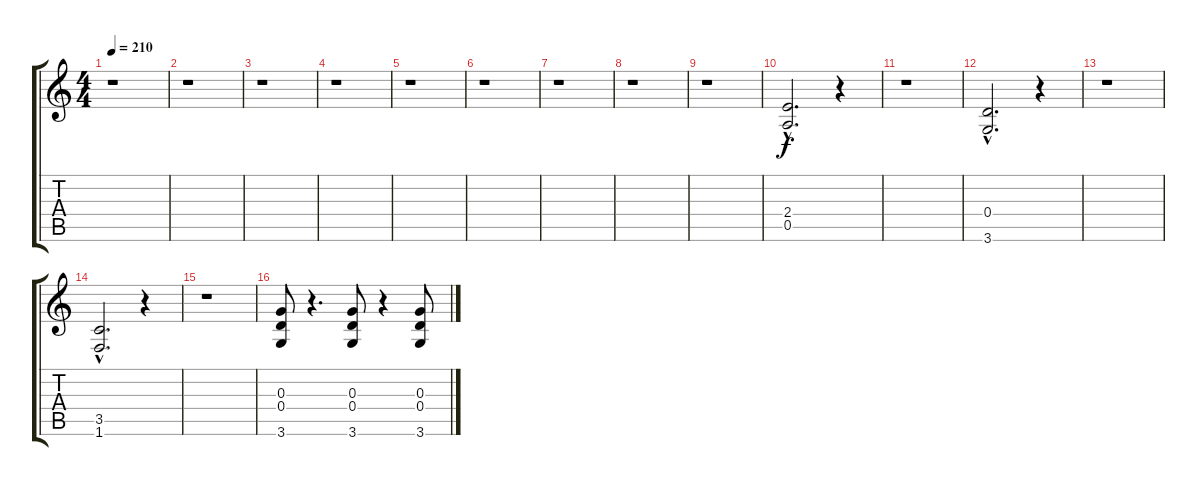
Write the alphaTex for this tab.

\track "" {instrument overdrivenguitar}
\staff {score tabs}
\tuning (E4 B3 G3 D3 A2 E2) {hide}
\ts (4 4)
\tempo 210
\clef g2
\ks c
r.1{dy f} |
r.1 |
r.1 |
r.1 |
r.1 |
r.1 |
r.1 |
r.1 |
r.1 |
(2.4{hac} 0.5{hac}).2{d} r.4 |
r.1 |
(0.4{hac} 3.6{hac}).2{d} r.4 |
r.1 |
(3.5{hac} 1.6{hac}).2{d} r.4 |
r.1 |
(0.3 0.4 3.6).8 r.4{d} (0.3 0.4 3.6).8 r.4 (0.3 0.4 3.6).8
